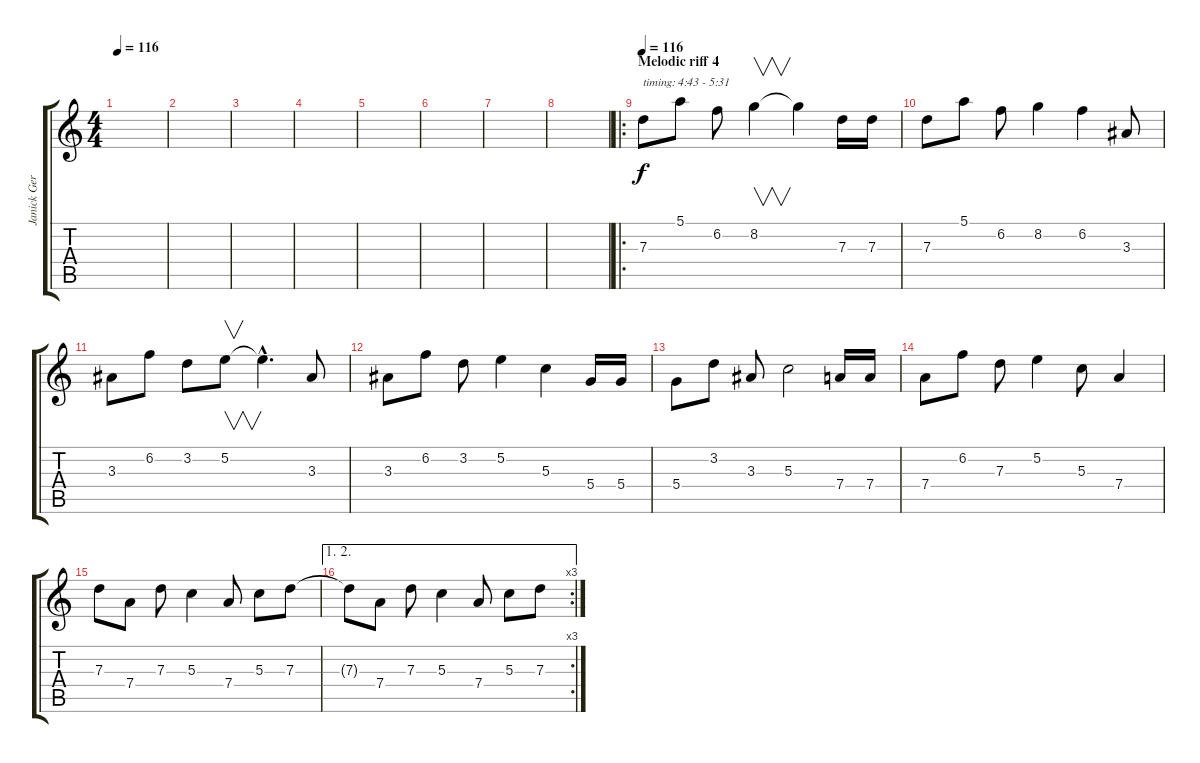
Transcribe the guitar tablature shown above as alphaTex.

\track ("Janick Gers Distortion" "Janick Ger") {instrument distortionguitar}
\staff {score tabs}
\tuning (E4 B3 G3 D3 A2 E2) {hide}
\ts (4 4)
\tempo 116
\clef g2
\ks c
|
|
|
|
|
|
|
|
\ro
\section ("" "Melodic riff 4")
\tempo 116
7.3.8{txt "timing: 4:43 - 5:31"} 5.1.8 6.2.8 8.2.4{v} 8.2{t}.4 7.3.16 7.3.16 |
7.3.8 5.1.8 6.2.8 8.2.4 6.2.4 3.3.8 |
3.3.8 6.2.8 3.2.8 5.2.8{v} 5.2{hac t}.4{d} 3.3.8 |
3.3.8 6.2.8 3.2.8 5.2.4 5.3.4 5.4.16 5.4.16 |
5.4.8 3.2.8 3.3.8 5.3.2 7.4.16 7.4.16 |
7.4.8 6.2.8 7.3.8 5.2.4 5.3.8 7.4.4 |
7.3.8 7.4.8 7.3.8 5.3.4 7.4.8 5.3.8 7.3.8 |
\ae (1 2)
\rc 3
7.3{t}.8 7.4.8 7.3.8 5.3.4 7.4.8 5.3.8 7.3.8
